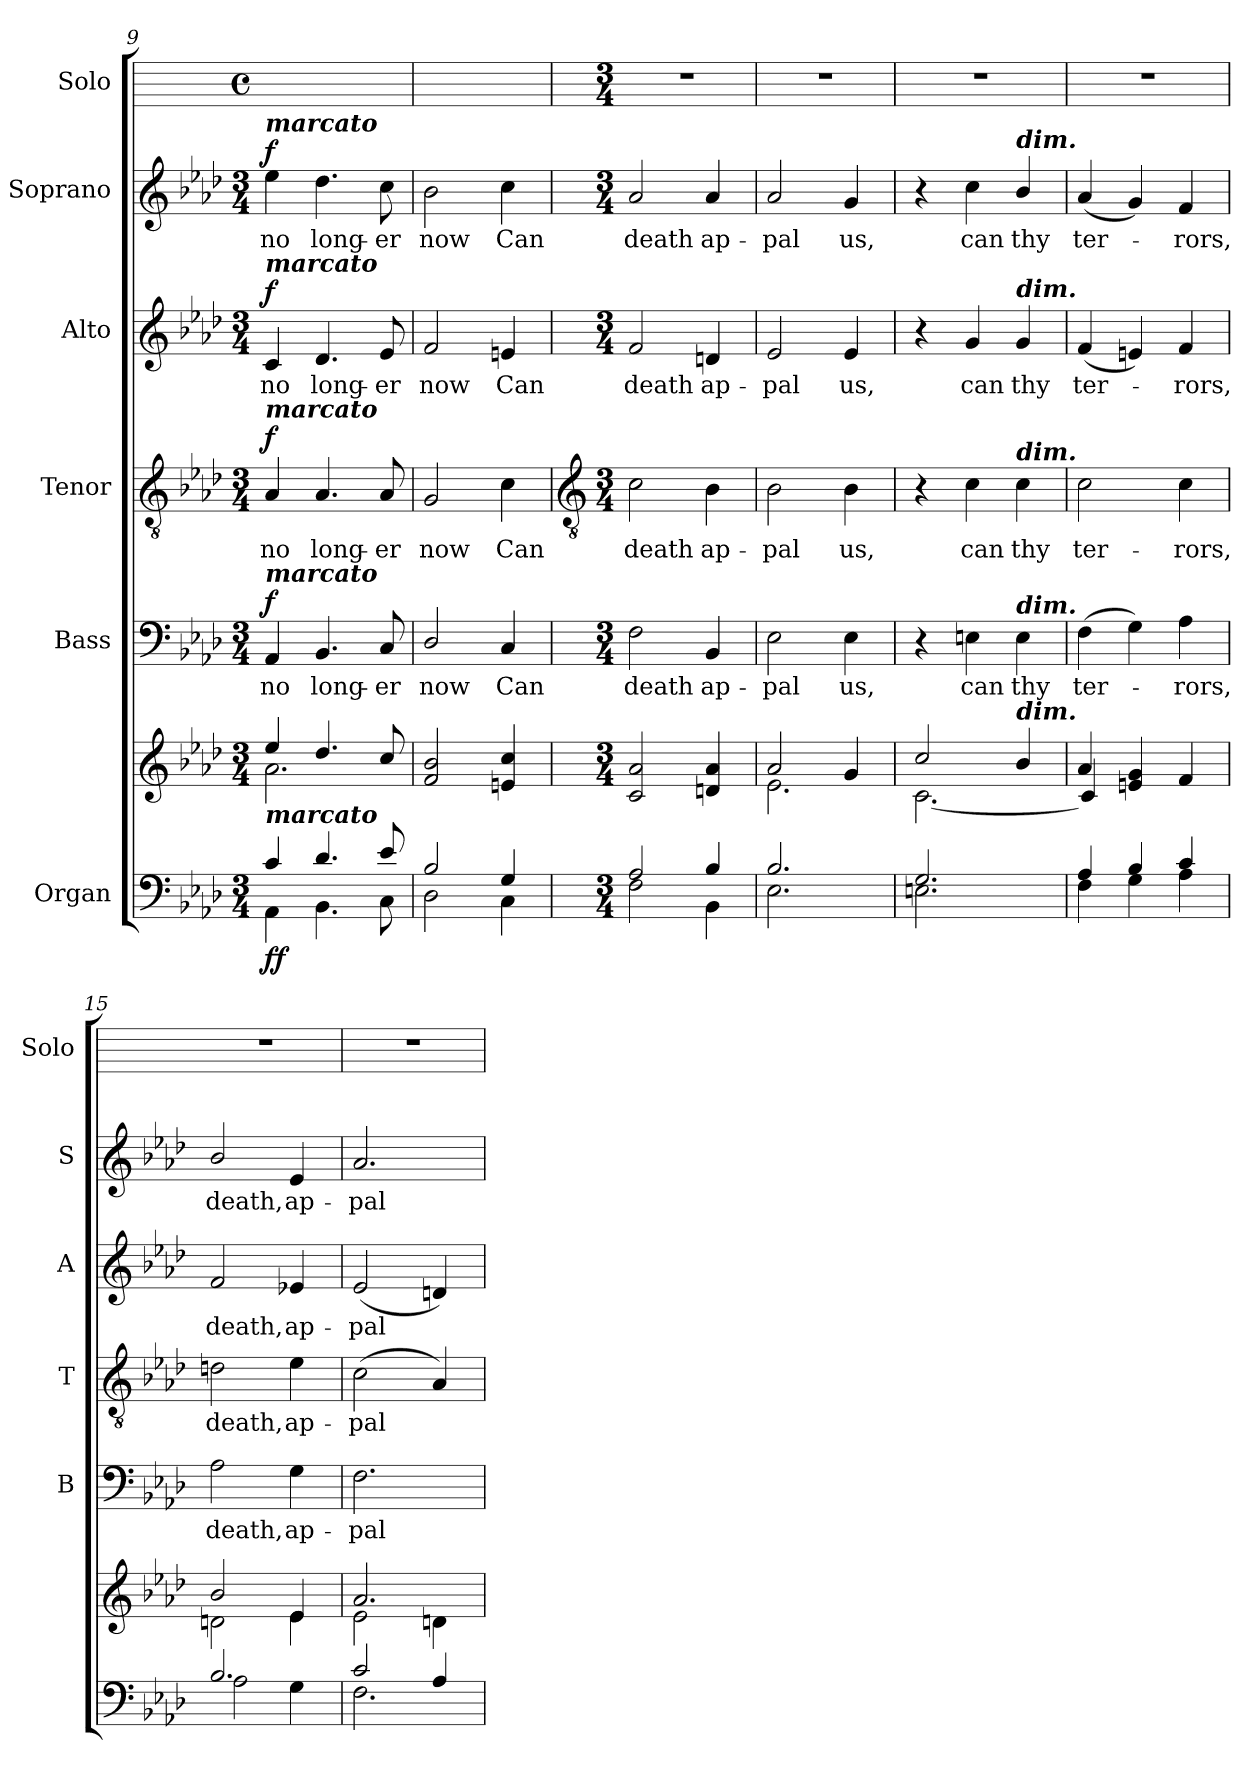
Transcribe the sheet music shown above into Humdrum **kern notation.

**kern	**kern	**dynam	**kern	**text	**dynam	**kern	**text	**dynam	**kern	**text	**dynam	**kern	**text	**dynam	**kern
*part6	*part6	*part6	*part5	*part5	*part5	*part4	*part4	*part4	*part3	*part3	*part3	*part2	*part2	*part2	*part1
*staff7	*staff6	*staff6/7	*staff5	*staff5	*staff5	*staff4	*staff4	*staff4	*staff3	*staff3	*staff3	*staff2	*staff2	*staff2	*staff1
*I"Organ	*	*	*I"Bass	*	*	*I"Tenor	*	*	*I"Alto	*	*	*I"Soprano	*	*	*I"Solo
*	*	*	*I'B	*	*	*I'T	*	*	*I'A	*	*	*I'S	*	*	*I'Solo
*clefF4	*clefG2	*	*clefF4	*	*	*clefGv2	*	*	*clefG2	*	*	*clefG2	*	*	*
*k[b-e-a-d-]	*k[b-e-a-d-]	*	*k[b-e-a-d-]	*	*	*k[b-e-a-d-]	*	*	*k[b-e-a-d-]	*	*	*k[b-e-a-d-]	*	*	*
*A-:	*A-:	*	*A-:	*	*	*A-:	*	*	*A-:	*	*	*A-:	*	*	*
*M3/4	*M3/4	*	*M3/4	*	*	*M3/4	*	*	*M3/4	*	*	*M3/4	*	*	*M4/4
*	*	*	*	*	*	*	*	*	*	*	*	*	*	*	*met(c)
=9	=9	=9	=9	=9	=9	=9	=9	=9	=9	=9	=9	=9	=9	=9	=9
*^	*^	*	*	*	*	*	*	*	*	*	*	*	*	*	*
!	!	!	!	!	!	!	!	!	!	!	!	!	!	!LO:TX:a:Bi:t=marcato	!	!	!
!	!	!	!	!	!	!	!	!	!	!	!LO:TX:a:Bi:t=marcato	!	!	!	!	!	!
!	!	!	!	!	!	!	!	!LO:TX:a:Bi:t=marcato	!	!	!	!	!	!	!	!	!
!	!	!	!	!	!LO:TX:a:Bi:t=marcato	!	!	!	!	!	!	!	!	!	!	!	!
!LO:TX:a:Bi:t=marcato	!	!	!	!	!	!	!	!	!	!	!	!	!	!	!	!	!
!	!	!	!	!LO:DY:b=2	!	!LO:LY:b	!	!	!LO:LY:b	!	!	!LO:LY:b	!	!	!LO:LY:b	!	!
!	!	!	!	!LO:DY:n=1:b	!	!	!LO:DY:b	!	!	!LO:DY:b	!	!	!LO:DY:b	!	!	!LO:DY:b	!
4c/	4AA-\	4ee-/	2.a-\	f f	4AA-	no	f	4A-	no	f	4c	no	f	4ee-	no	f	2.r
!	!	!	!	!	!	!LO:LY:b	!	!	!LO:LY:b	!	!	!LO:LY:b	!	!	!LO:LY:b	!	!
4.d-/	4.BB-\	4.dd-/	.	.	4.BB-	long-	.	4.A-	long-	.	4.d-	long-	.	4.dd-	long-	.	.
!	!	!	!	!	!	!LO:LY:b	!	!	!LO:LY:b	!	!	!LO:LY:b	!	!	!LO:LY:b	!	!
8e-/	8C\	8cc/	.	.	8C	-er	.	8A-	-er	.	8e-	-er	.	8cc	-er	.	.
=10	=10	=10	=10	=10	=10	=10	=10	=10	=10	=10	=10	=10	=10	=10	=10	=10	=10
!	!	!	!LO:N:vis=1	!	!	!LO:LY:b	!	!	!LO:LY:b	!	!	!LO:LY:b	!	!	!LO:LY:b	!	!
2B-/	2D-\	2f 2b-	2.ryy	.	2D-/	now	.	2G	now	.	2f	now	.	2b-	now	.	2.r
!	!	!	!	!	!	!LO:LY:b	!	!	!LO:LY:b	!	!	!LO:LY:b	!	!	!LO:LY:b	!	!
4G/	4C\	4en 4cc	.	.	4C/	Can	.	4c	Can	.	4en	Can	.	4cc	Can	.	.
!!LO:LB:g=z
=11	=11	=11	=11	=11	=11	=11	=11	=11	=11	=11	=11	=11	=11	=11	=11	=11	=11
*	*	*	*	*	*	*	*	*clefGv2	*	*	*	*	*	*	*	*	*
*M3/4	*	*M3/4	*	*	*M3/4	*	*	*M3/4	*	*	*M3/4	*	*	*M3/4	*	*	*M3/4
!	!	!	!LO:N:vis=1	!	!	!LO:LY:b	!	!	!LO:LY:b	!	!	!LO:LY:b	!	!	!LO:LY:b	!	!
2A-/	2F\	2c 2a-	2.ryy	.	2F	death	.	2c	death	.	2f	death	.	2a-	death	.	2.r
!	!	!	!	!	!	!LO:LY:b	!	!	!LO:LY:b	!	!	!LO:LY:b	!	!	!LO:LY:b	!	!
4B-/	4BB-\	4dn 4a-	.	.	4BB-	ap-	.	4B-	ap-	.	4dn	ap-	.	4a-	ap-	.	.
=12	=12	=12	=12	=12	=12	=12	=12	=12	=12	=12	=12	=12	=12	=12	=12	=12	=12
!	!	!	!	!	!	!LO:LY:b	!	!	!LO:LY:b	!	!	!LO:LY:b	!	!	!LO:LY:b	!	!
2.B-/	2.E-\	2a-	2.e-\	.	2E-	-pal	.	2B-	-pal	.	2e-	-pal	.	2a-	-pal	.	2.r
!	!	!	!	!	!	!LO:LY:b	!	!	!LO:LY:b	!	!	!LO:LY:b	!	!	!LO:LY:b	!	!
.	.	4g	.	.	4E-	us,	.	4B-	us,	.	4e-	us,	.	4g	us,	.	.
=13	=13	=13	=13	=13	=13	=13	=13	=13	=13	=13	=13	=13	=13	=13	=13	=13	=13
2.G/	2.En\	2cc/	[2.c\	.	4r	.	.	4r	.	.	4r	.	.	4r	.	.	2.r
!	!	!	!	!	!	!LO:LY:b	!	!	!LO:LY:b	!	!	!LO:LY:b	!	!	!LO:LY:b	!	!
.	.	.	.	.	4En	can	.	4c	can	.	4g	can	.	4cc	can	.	.
!	!	!	!	!	!	!	!	!	!	!	!	!	!	!LO:TX:a:Bi:t=dim.	!	!	!
!	!	!	!	!	!	!	!	!	!	!	!LO:TX:a:Bi:t=dim.	!	!	!	!	!	!
!	!	!	!	!	!	!	!	!LO:TX:a:Bi:t=dim.	!	!	!	!	!	!	!	!	!
!	!	!	!	!	!LO:TX:a:Bi:t=dim.	!	!	!	!	!	!	!	!	!	!	!	!
!	!	!LO:TX:a:Bi:t=dim.	!	!	!	!	!	!	!	!	!	!	!	!	!	!	!
!	!	!	!	!	!	!LO:LY:b	!	!	!LO:LY:b	!	!	!LO:LY:b	!	!	!LO:LY:b	!	!
.	.	4b-/	.	.	4E\	thy	.	4c\	thy	.	4g/	thy	.	4b-/	thy	.	.
=14	=14	=14	=14	=14	=14	=14	=14	=14	=14	=14	=14	=14	=14	=14	=14	=14	=14
!	!	!	!	!	!	!LO:LY:b	!	!	!LO:LY:b	!	!	!LO:LY:b	!	!	!LO:LY:b	!	!
4A-/	4F\	4a-	4c/]	.	(>4F\	ter-	.	2c	ter-	.	(<4f	ter-	.	(<4a-	ter-	.	2.r
4B-/	4G\	4en 4g	2ryy	.	4G)	.	.	.	.	.	4en)	.	.	4g)	.	.	.
!	!	!	!	!	!	!LO:LY:b	!	!	!LO:LY:b	!	!	!LO:LY:b	!	!	!LO:LY:b	!	!
4c/	4A-\	4f	.	.	4A-	rors,	.	4c	-rors,	.	4f	rors,	.	4f	rors,	.	.
=15	=15	=15	=15	=15	=15	=15	=15	=15	=15	=15	=15	=15	=15	=15	=15	=15	=15
!	!	!	!	!	!	!LO:LY:b	!	!	!LO:LY:b	!	!	!LO:LY:b	!	!	!LO:LY:b	!	!
2.B-/	2A-\	2b-/	2dn\	.	2A-\	death,	.	2dn\	death,	.	2f/	death,	.	2b-/	death,	.	2.r
!	!	!	!	!	!	!LO:LY:b	!	!	!LO:LY:b	!	!	!LO:LY:b	!	!	!LO:LY:b	!	!
.	4G\	4e-	4e-\	.	4G	ap-	.	4e-	ap-	.	4e-X	ap-	.	4e-	ap-	.	.
=16	=16	=16	=16	=16	=16	=16	=16	=16	=16	=16	=16	=16	=16	=16	=16	=16	=16
!	!	!	!	!	!	!LO:LY:b	!	!	!LO:LY:b	!	!	!LO:LY:b	!	!	!LO:LY:b	!	!
2c/	2.F\	2.a-	2e-\	.	2.F	-pal	.	(<2c	-pal	.	(<2e-	-pal	.	2.a-	-pal	.	2.r
4A-/	.	.	4dn\	.	.	.	.	4A-)	.	.	4dn)	.	.	.	.	.	.
*v	*v	*	*	*	*	*	*	*	*	*	*	*	*	*	*	*	*
*	*v	*v	*	*	*	*	*	*	*	*	*	*	*	*	*	*
=	=	=	=	=	=	=	=	=	=	=	=	=	=	=	=
*-	*-	*-	*-	*-	*-	*-	*-	*-	*-	*-	*-	*-	*-	*-	*-
